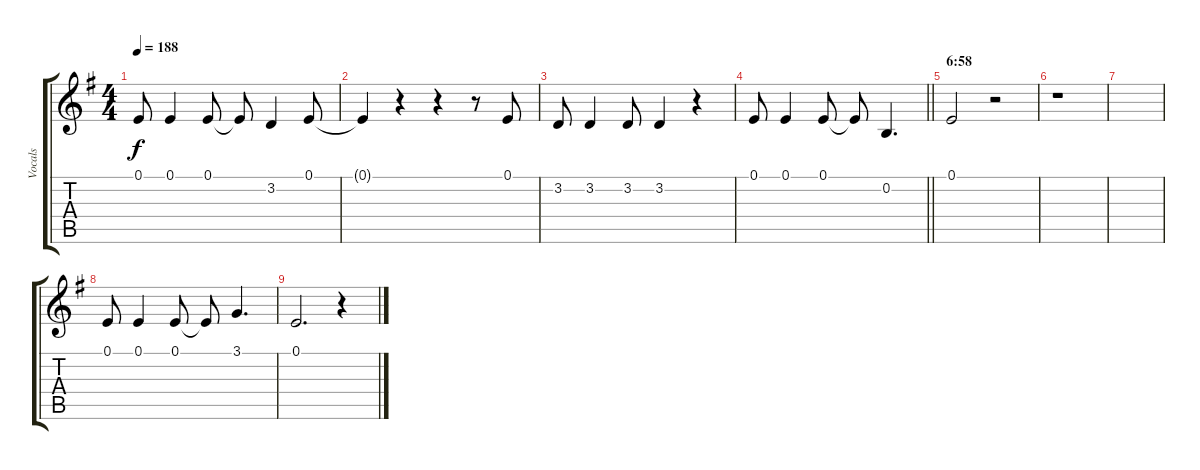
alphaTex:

\track ("Vocals" "Vocals") {instrument lead6voice}
\staff {score tabs}
\tuning (E4 B3 G3 D3 A2 E2) {hide}
\ts (4 4)
\tempo 188
\clef g2
\ks eminor
0.1.8{dy f} 0.1.4 0.1.8 0.1{t}.8 3.2.4 0.1.8 |
0.1{t}.4 r.4 r.4 r.8 0.1.8 |
3.2.8 3.2.4 3.2.8 3.2.4 r.4 |
\barLineRight lightlight
0.1.8 0.1.4 0.1.8 0.1{t}.8 0.2.4{d} |
\section ("" "6:58")
0.1.2 r.2 |
r.1 |
|
0.1.8 0.1.4 0.1.8 0.1{t}.8 3.1.4{d} |
0.1.2{d} r.4
